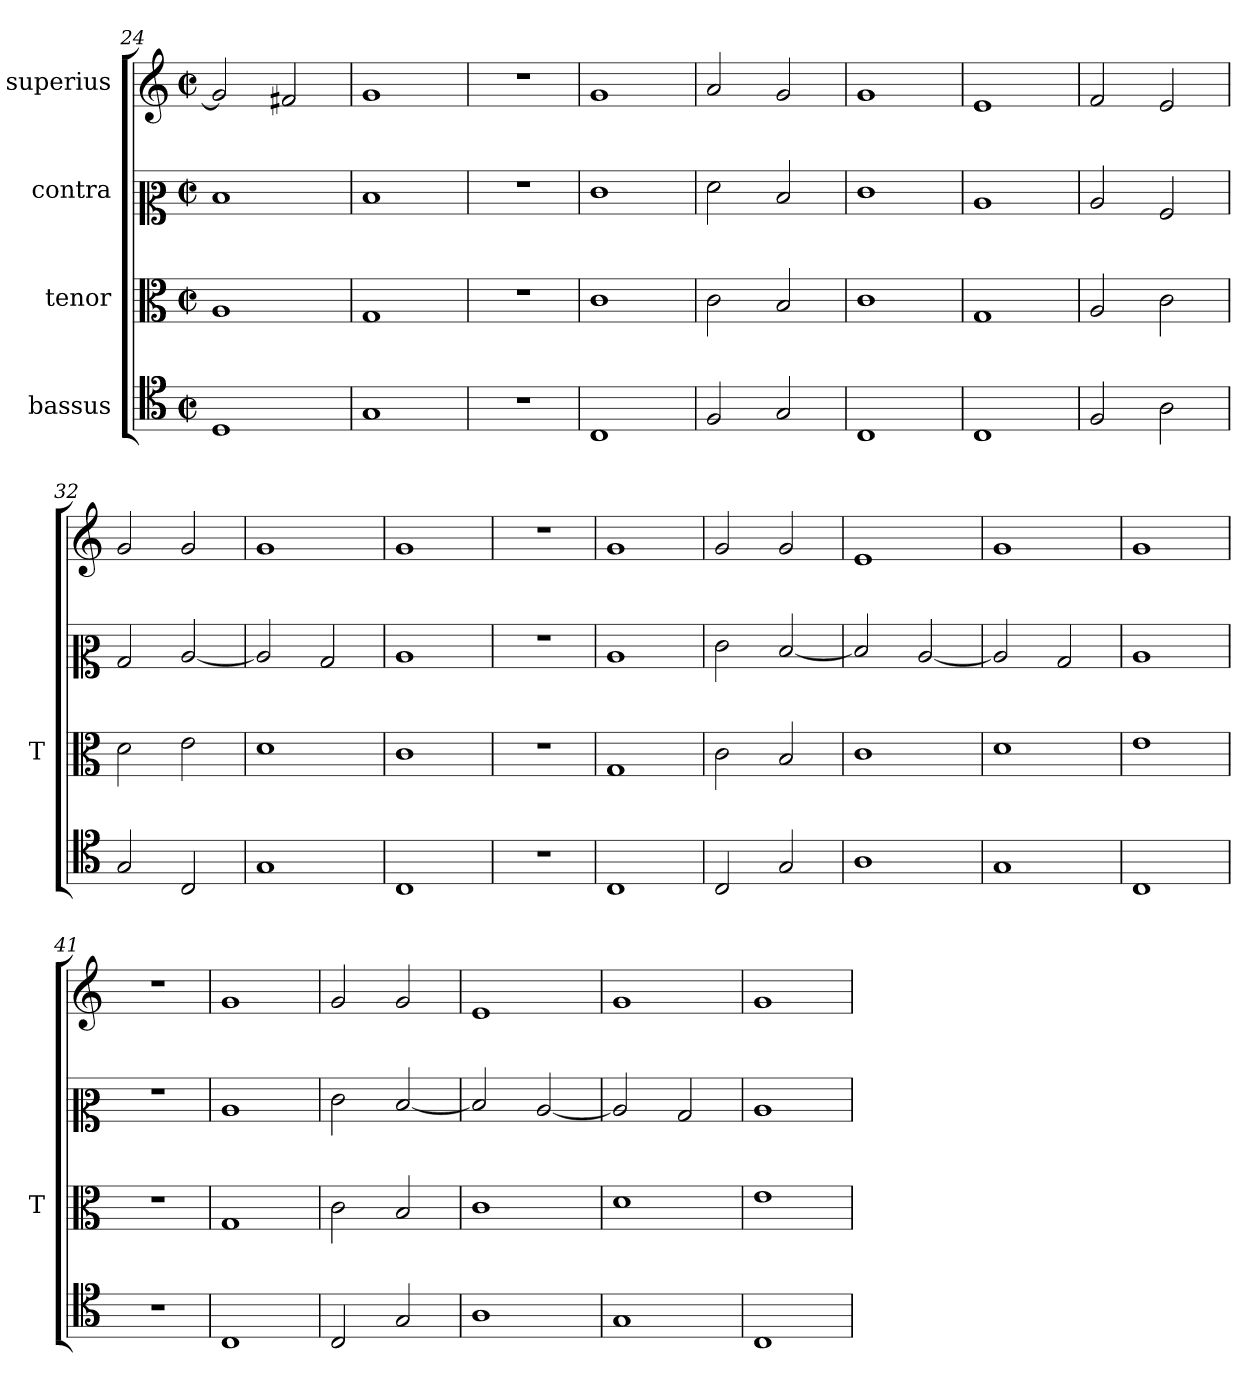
**kern	**kern	**kern	**kern
*part4	*part3	*part2	*part1
*staff4	*staff3	*staff2	*staff1
*I"bassus	*I"tenor	*I"contra	*I"superius
*	*I'T	*	*
*clefC4	*clefC3	*clefC2	*clefG2
*M2/2	*M2/2	*M2/2	*M2/2
*met(c|)	*met(c|)	*met(c|)	*met(c|)
=24	=24	=24	=24
1D	1A	1d	2g]
.	.	.	2f#X
=25	=25	=25	=25
1G	1G	1d	1g
=26	=26	=26	=26
1r	1r	1r	1r
=27	=27	=27	=27
1C	1c	1e	1g
=28	=28	=28	=28
2F	2c	2f	2a
2G	2B	2d	2g
=29	=29	=29	=29
1C	1c	1e	1g
=30	=30	=30	=30
1C	1G	1c	1e
=31	=31	=31	=31
2F	2A	2c	2f
2A	2c	2A	2e
=32	=32	=32	=32
2G	2d	2B	2g
2C	2e	[2c	2g
=33	=33	=33	=33
1G	1d	2c]	1g
.	.	2B	.
=34	=34	=34	=34
1C	1c	1c	1g
=35	=35	=35	=35
1r	1r	1r	1r
=36	=36	=36	=36
1C	1G	1c	1g
=37	=37	=37	=37
2C	2c	2e	2g
2G	2B	[2d	2g
=38	=38	=38	=38
1A	1c	2d]	1e
.	.	[2c	.
=39	=39	=39	=39
1G	1d	2c]	1g
.	.	2B	.
=40	=40	=40	=40
1C	1e	1c	1g
=41	=41	=41	=41
1r	1r	1r	1r
=42	=42	=42	=42
1C	1G	1c	1g
=43	=43	=43	=43
2C	2c	2e	2g
2G	2B	[2d	2g
=44	=44	=44	=44
1A	1c	2d]	1e
.	.	[2c	.
=45	=45	=45	=45
1G	1d	2c]	1g
.	.	2B	.
=46	=46	=46	=46
1C	1e	1c	1g
=	=	=	=
*-	*-	*-	*-
